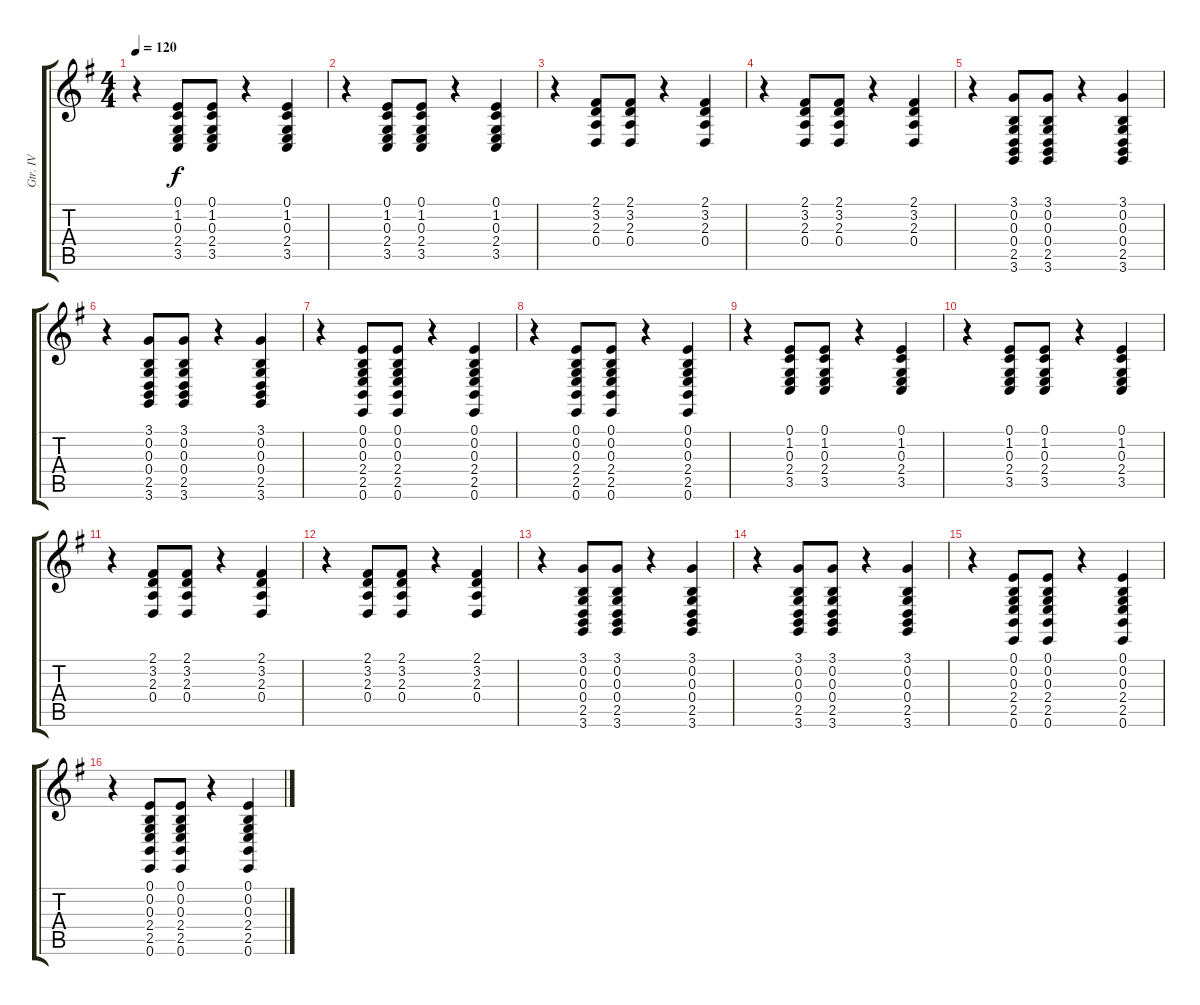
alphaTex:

\track ("Gtr. IV" "Gtr. IV") {instrument brightacousticpiano}
\staff {score tabs}
\tuning (E4 B3 G3 D3 A2 E2) {hide}
\ts (4 4)
\tempo 120
\clef g2
\ks eminor
r.4{dy f} (0.1 1.2 0.3 2.4 3.5).8 (0.1 1.2 0.3 2.4 3.5).8 r.4 (0.1 1.2 0.3 2.4 3.5).4 |
r.4 (0.1 1.2 0.3 2.4 3.5).8 (0.1 1.2 0.3 2.4 3.5).8 r.4 (0.1 1.2 0.3 2.4 3.5).4 |
r.4 (2.1 3.2 2.3 0.4).8 (2.1 3.2 2.3 0.4).8 r.4 (2.1 3.2 2.3 0.4).4 |
r.4 (2.1 3.2 2.3 0.4).8 (2.1 3.2 2.3 0.4).8 r.4 (2.1 3.2 2.3 0.4).4 |
r.4 (3.1 0.2 0.3 0.4 2.5 3.6).8 (3.1 0.2 0.3 0.4 2.5 3.6).8 r.4 (3.1 0.2 0.3 0.4 2.5 3.6).4 |
r.4 (3.1 0.2 0.3 0.4 2.5 3.6).8 (3.1 0.2 0.3 0.4 2.5 3.6).8 r.4 (3.1 0.2 0.3 0.4 2.5 3.6).4 |
r.4 (0.1 0.2 0.3 2.4 2.5 0.6).8 (0.1 0.2 0.3 2.4 2.5 0.6).8 r.4 (0.1 0.2 0.3 2.4 2.5 0.6).4 |
r.4 (0.1 0.2 0.3 2.4 2.5 0.6).8 (0.1 0.2 0.3 2.4 2.5 0.6).8 r.4 (0.1 0.2 0.3 2.4 2.5 0.6).4 |
r.4 (0.1 1.2 0.3 2.4 3.5).8 (0.1 1.2 0.3 2.4 3.5).8 r.4 (0.1 1.2 0.3 2.4 3.5).4 |
r.4 (0.1 1.2 0.3 2.4 3.5).8 (0.1 1.2 0.3 2.4 3.5).8 r.4 (0.1 1.2 0.3 2.4 3.5).4 |
r.4 (2.1 3.2 2.3 0.4).8 (2.1 3.2 2.3 0.4).8 r.4 (2.1 3.2 2.3 0.4).4 |
r.4 (2.1 3.2 2.3 0.4).8 (2.1 3.2 2.3 0.4).8 r.4 (2.1 3.2 2.3 0.4).4 |
r.4 (3.1 0.2 0.3 0.4 2.5 3.6).8 (3.1 0.2 0.3 0.4 2.5 3.6).8 r.4 (3.1 0.2 0.3 0.4 2.5 3.6).4 |
r.4 (3.1 0.2 0.3 0.4 2.5 3.6).8 (3.1 0.2 0.3 0.4 2.5 3.6).8 r.4 (3.1 0.2 0.3 0.4 2.5 3.6).4 |
r.4 (0.1 0.2 0.3 2.4 2.5 0.6).8 (0.1 0.2 0.3 2.4 2.5 0.6).8 r.4 (0.1 0.2 0.3 2.4 2.5 0.6).4 |
r.4 (0.1 0.2 0.3 2.4 2.5 0.6).8 (0.1 0.2 0.3 2.4 2.5 0.6).8 r.4 (0.1 0.2 0.3 2.4 2.5 0.6).4
